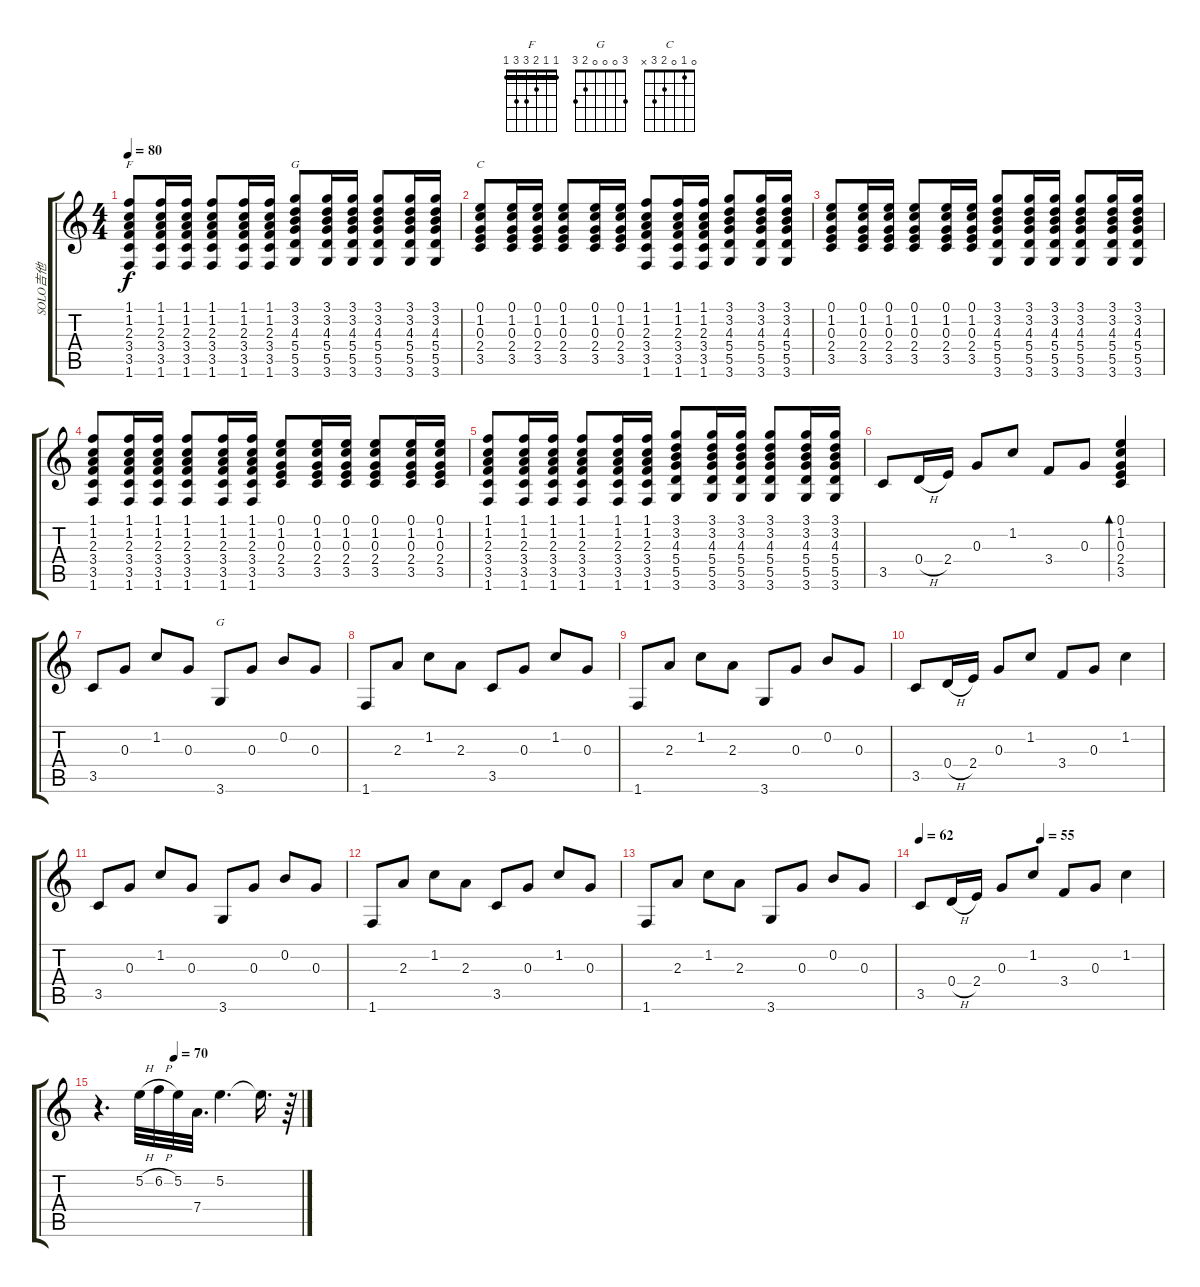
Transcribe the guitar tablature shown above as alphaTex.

\track ("SOLO吉他" "SOLO吉他") {instrument acousticguitarsteel}
\staff {score tabs}
\tuning (E4 B3 G3 D3 A2 E2) {hide}
\chord ("F" 1 1 2 3 3 1) {barre 1}
\chord ("G" 3 3 4 5 5 3) {barre 3}
\chord ("C" 0 1 0 2 3 x)
\chord ("G" 3 0 0 0 2 3)
\ts (4 4)
\tempo 80
\clef g2
\ks c
(1.1 1.2 2.3 3.4 3.5 1.6).8{ch "F" dy f} (1.1 1.2 2.3 3.4 3.5 1.6).16 (1.1 1.2 2.3 3.4 3.5 1.6).16 (1.1 1.2 2.3 3.4 3.5 1.6).8 (1.1 1.2 2.3 3.4 3.5 1.6).16 (1.1 1.2 2.3 3.4 3.5 1.6).16 (3.1 3.2 4.3 5.4 5.5 3.6).8{ch "G"} (3.1 3.2 4.3 5.4 5.5 3.6).16 (3.1 3.2 4.3 5.4 5.5 3.6).16 (3.1 3.2 4.3 5.4 5.5 3.6).8 (3.1 3.2 4.3 5.4 5.5 3.6).16 (3.1 3.2 4.3 5.4 5.5 3.6).16 |
(0.1 1.2 0.3 2.4 3.5).8{ch "C"} (0.1 1.2 0.3 2.4 3.5).16 (0.1 1.2 0.3 2.4 3.5).16 (0.1 1.2 0.3 2.4 3.5).8 (0.1 1.2 0.3 2.4 3.5).16 (0.1 1.2 0.3 2.4 3.5).16 (1.1 1.2 2.3 3.4 3.5 1.6).8 (1.1 1.2 2.3 3.4 3.5 1.6).16 (1.1 1.2 2.3 3.4 3.5 1.6).16 (3.1 3.2 4.3 5.4 5.5 3.6).8 (3.1 3.2 4.3 5.4 5.5 3.6).16 (3.1 3.2 4.3 5.4 5.5 3.6).16 |
(0.1 1.2 0.3 2.4 3.5).8 (0.1 1.2 0.3 2.4 3.5).16 (0.1 1.2 0.3 2.4 3.5).16 (0.1 1.2 0.3 2.4 3.5).8 (0.1 1.2 0.3 2.4 3.5).16 (0.1 1.2 0.3 2.4 3.5).16 (3.1 3.2 4.3 5.4 5.5 3.6).8 (3.1 3.2 4.3 5.4 5.5 3.6).16 (3.1 3.2 4.3 5.4 5.5 3.6).16 (3.1 3.2 4.3 5.4 5.5 3.6).8 (3.1 3.2 4.3 5.4 5.5 3.6).16 (3.1 3.2 4.3 5.4 5.5 3.6).16 |
(1.1 1.2 2.3 3.4 3.5 1.6).8 (1.1 1.2 2.3 3.4 3.5 1.6).16 (1.1 1.2 2.3 3.4 3.5 1.6).16 (1.1 1.2 2.3 3.4 3.5 1.6).8 (1.1 1.2 2.3 3.4 3.5 1.6).16 (1.1 1.2 2.3 3.4 3.5 1.6).16 (0.1 1.2 0.3 2.4 3.5).8 (0.1 1.2 0.3 2.4 3.5).16 (0.1 1.2 0.3 2.4 3.5).16 (0.1 1.2 0.3 2.4 3.5).8 (0.1 1.2 0.3 2.4 3.5).16 (0.1 1.2 0.3 2.4 3.5).16 |
(1.1 1.2 2.3 3.4 3.5 1.6).8 (1.1 1.2 2.3 3.4 3.5 1.6).16 (1.1 1.2 2.3 3.4 3.5 1.6).16 (1.1 1.2 2.3 3.4 3.5 1.6).8 (1.1 1.2 2.3 3.4 3.5 1.6).16 (1.1 1.2 2.3 3.4 3.5 1.6).16 (3.1 3.2 4.3 5.4 5.5 3.6).8 (3.1 3.2 4.3 5.4 5.5 3.6).16 (3.1 3.2 4.3 5.4 5.5 3.6).16 (3.1 3.2 4.3 5.4 5.5 3.6).8 (3.1 3.2 4.3 5.4 5.5 3.6).16 (3.1 3.2 4.3 5.4 5.5 3.6).16 |
3.5.8 0.4{h}.16 2.4.16 0.3.8 1.2.8 3.4.8 0.3.8 (0.1 1.2 0.3 2.4 3.5).4{bd 60} |
3.5.8 0.3.8 1.2.8 0.3.8 3.6.8{ch "G"} 0.3.8 0.2.8 0.3.8 |
1.6.8 2.3.8 1.2.8 2.3.8 3.5.8 0.3.8 1.2.8 0.3.8 |
1.6.8 2.3.8 1.2.8 2.3.8 3.6.8 0.3.8 0.2.8 0.3.8 |
3.5.8 0.4{h}.16 2.4.16 0.3.8 1.2.8 3.4.8 0.3.8 1.2.4 |
3.5.8 0.3.8 1.2.8 0.3.8 3.6.8 0.3.8 0.2.8 0.3.8 |
1.6.8 2.3.8 1.2.8 2.3.8 3.5.8 0.3.8 1.2.8 0.3.8 |
1.6.8 2.3.8 1.2.8 2.3.8 3.6.8 0.3.8 0.2.8 0.3.8 |
\tempo 62
\tempo (55 0.5)
3.5.8 0.4{h}.16 2.4.16 0.3.8 1.2.8 3.4.8 0.3.8 1.2.4 |
\tempo (70 0.375)
r.4{d} 5.2{h}.32 6.2{h}.32 5.2.32 7.4.32{d} 5.2.4{d} 5.2{t}.16{d} r.64
